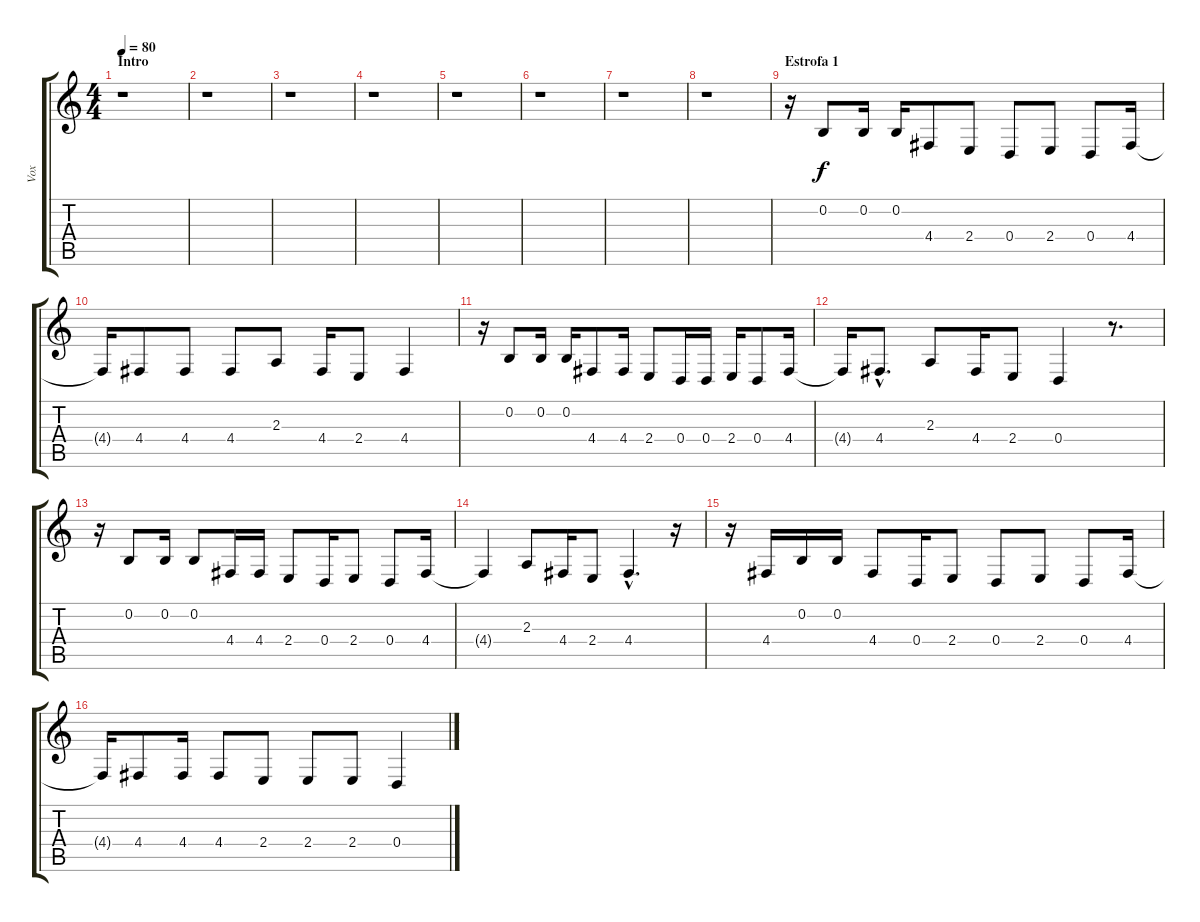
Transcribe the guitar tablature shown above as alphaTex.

\track ("Vox" "Vox") {instrument harmonica}
\staff {score tabs}
\tuning (E4 B3 G3 D3 A2 E2) {hide}
\ts (4 4)
\section ("" "Intro")
\tempo 80
\clef g2
\ks c
r.1{dy f instrument harmonica} |
r.1 |
r.1 |
r.1 |
r.1 |
r.1 |
r.1 |
r.1 |
\section ("" "Estrofa 1")
r.16 0.2.8 0.2.16 0.2.16 4.4.8 2.4.8 0.4.8 2.4.8 0.4.8 4.4.16 |
4.4{t}.16 4.4.8 4.4.8 4.4.8 2.3.8 4.4.16 2.4.8 4.4.4 |
r.16 0.2.8 0.2.16 0.2.16 4.4.8 4.4.16 2.4.8 0.4.16 0.4.16 2.4.16 0.4.8 4.4.16 |
4.4{t}.16 4.4{hac}.8{d} 2.3.8 4.4.16 2.4.8 0.4.4 r.8{d} |
r.16 0.2.8 0.2.16 0.2.8 4.4.16 4.4.16 2.4.8 0.4.16 2.4.8 0.4.8 4.4.16 |
4.4{t}.4 2.3.8 4.4.16 2.4.8 4.4{hac}.4{d} r.16 |
r.16 4.4.16 0.2.16 0.2.16 4.4.8 0.4.16 2.4.8 0.4.8 2.4.8 0.4.8 4.4.16 |
4.4{t}.16 4.4.8 4.4.16 4.4.8 2.4.8 2.4.8 2.4.8 0.4.4
